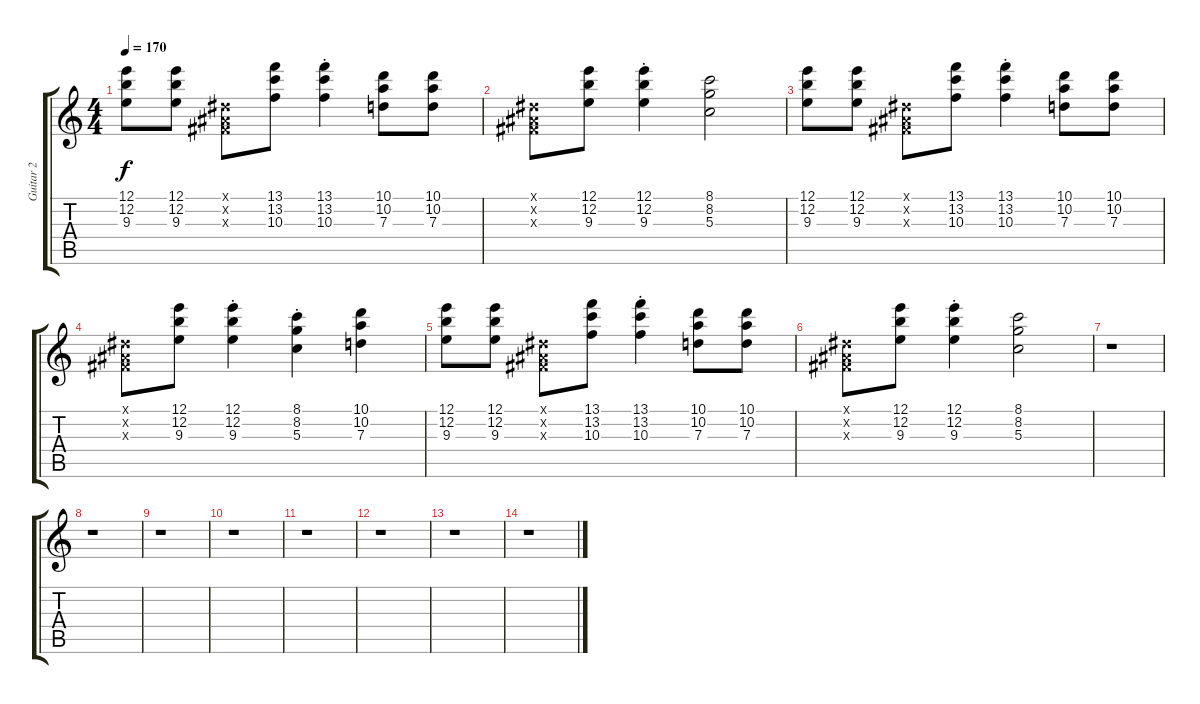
\track ("Guitar 2" "Guitar 2") {instrument distortionguitar}
\staff {score tabs}
\tuning (E4 B3 G3 D3 A2 E2) {hide}
\ts (4 4)
\tempo 170
\clef g2
\ks c
(12.1 12.2 9.3).8{dy f} (12.1 12.2 9.3).8 (-1.1{x} -1.2{x} -1.3{x}).8 (13.1 13.2 10.3).8 (13.1{st} 13.2{st} 10.3{st}).4 (10.1 10.2 7.3).8 (10.1 10.2 7.3).8 |
(-1.1{x} -1.2{x} -1.3{x}).8 (12.1 12.2 9.3).8 (12.1{st} 12.2{st} 9.3{st}).4 (8.1 8.2 5.3).2 |
(12.1 12.2 9.3).8 (12.1 12.2 9.3).8 (-1.1{x} -1.2{x} -1.3{x}).8 (13.1 13.2 10.3).8 (13.1{st} 13.2{st} 10.3{st}).4 (10.1 10.2 7.3).8 (10.1 10.2 7.3).8 |
(-1.1{x} -1.2{x} -1.3{x}).8 (12.1 12.2 9.3).8 (12.1{st} 12.2{st} 9.3{st}).4 (8.1{st} 8.2{st} 5.3{st}).4 (10.1 10.2 7.3).4 |
(12.1 12.2 9.3).8 (12.1 12.2 9.3).8 (-1.1{x} -1.2{x} -1.3{x}).8 (13.1 13.2 10.3).8 (13.1{st} 13.2{st} 10.3{st}).4 (10.1 10.2 7.3).8 (10.1 10.2 7.3).8 |
(-1.1{x} -1.2{x} -1.3{x}).8 (12.1 12.2 9.3).8 (12.1{st} 12.2{st} 9.3{st}).4 (8.1 8.2 5.3).2 |
r.1 |
r.1 |
r.1 |
r.1 |
r.1 |
r.1 |
r.1 |
r.1
